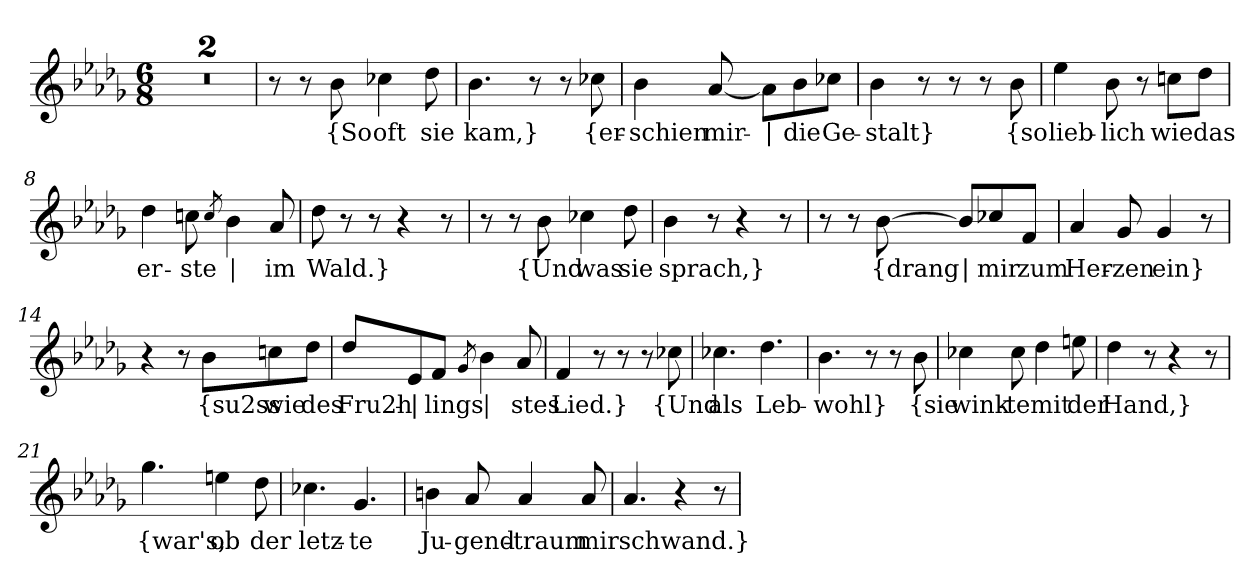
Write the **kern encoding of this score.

**kern	**text
*part1	*part1
*staff1	*staff1
*clefG2	*
*k[b-e-a-d-g-]	*
*M6/8	*
=1	=1
2.r	.
=2	=2
2.r	.
=3	=3
8r	.
8r	.
!	!LO:LY:b
8b-\	{So
!	!LO:LY:b
4cc-X\	oft
!	!LO:LY:b
8dd-\	sie
=4	=4
!	!LO:LY:b
4.b-\	kam,}
8r	.
8r	.
!	!LO:LY:b
8cc-X\	{er-
=5	=5
!	!LO:LY:b
4b-\	-schien
!	!LO:LY:b
[8a-/	mir-
!	!LO:LY:b
8a-\L]	|
!	!LO:LY:b
8b-\	-die
!	!LO:LY:b
8cc-X\J	Ge-
=6	=6
!	!LO:LY:b
4b-\	-stalt}
8r	.
8r	.
8r	.
!	!LO:LY:b
8b-\	{so
=7	=7
!	!LO:LY:b
4ee-\	lieb-
!	!LO:LY:b
8b-\	-lich
8r	.
!	!LO:LY:b
8ccn\L	wie
!	!LO:LY:b
8dd-\J	das
!!LO:LB:g=z
=8	=8
!	!LO:LY:b
4dd-\	er-
!	!LO:LY:b
8ccn\	-ste
8qcc/	.
!	!LO:LY:b
4b-\	|
!	!LO:LY:b
8a-/	im
=9	=9
!	!LO:LY:b
8dd-\	Wald.}
8r	.
8r	.
4r	.
8r	.
=10	=10
8r	.
8r	.
!	!LO:LY:b
8b-\	{Und
!	!LO:LY:b
4cc-X\	was
!	!LO:LY:b
8dd-\	sie
=11	=11
!	!LO:LY:b
4b-\	sprach,}
8r	.
4r	.
8r	.
=12	=12
8r	.
8r	.
!	!LO:LY:b
[8b-\	{drang
!	!LO:LY:b
8b-/L]	|
!	!LO:LY:b
8cc-X/	mir
!	!LO:LY:b
8f/J	zum
=13	=13
!	!LO:LY:b
4a-/	Her-
!	!LO:LY:b
8g-/	-zen
!	!LO:LY:b
4g-/	ein}
8r	.
!!LO:LB:g=z
=14	=14
4r	.
8r	.
!	!LO:LY:b
8b-\L	{su2ss
!	!LO:LY:b
8ccn\	wie
!	!LO:LY:b
8dd-\J	des
=15	=15
!	!LO:LY:b
8dd-/L	Fru2h-
!	!LO:LY:b
8e-/	|
!	!LO:LY:b
8f/J	-lings
8qg-/	.
!	!LO:LY:b
4b-\	|
!	!LO:LY:b
8a-/	-stes
=16	=16
!	!LO:LY:b
4f/	Lied.}
8r	.
8r	.
8r	.
!	!LO:LY:b
8cc-X\	{Und
=17	=17
!	!LO:LY:b
4.cc-X\	als
!	!LO:LY:b
4.dd-\	Leb-
=18	=18
!	!LO:LY:b
4.b-\	-wohl}
8r	.
8r	.
!	!LO:LY:b
8b-\	{sie
=19	=19
!	!LO:LY:b
4cc-X\	wink-
!	!LO:LY:b
8cc-\	-te
!	!LO:LY:b
4dd-\	mit
!	!LO:LY:b
8een\	der
!!LO:LB:g=z
=20	=20
!	!LO:LY:b
4dd-\	Hand,}
8r	.
4r	.
8r	.
=21	=21
!	!LO:LY:b
4.gg-\	{war's,
!	!LO:LY:b
4een\	ob
!	!LO:LY:b
8dd-\	der
=22	=22
!	!LO:LY:b
4.cc-X\	letz-
!	!LO:LY:b
4.g-/	-te
=23	=23
!	!LO:LY:b
4bn\	Ju-
!	!LO:LY:b
8a-/	-gend-
!	!LO:LY:b
4a-/	-traum
!	!LO:LY:b
8a-/	mir
=24	=24
!	!LO:LY:b
4.a-/	schwand.}
4r	.
8r	.
=	=
*-	*-
